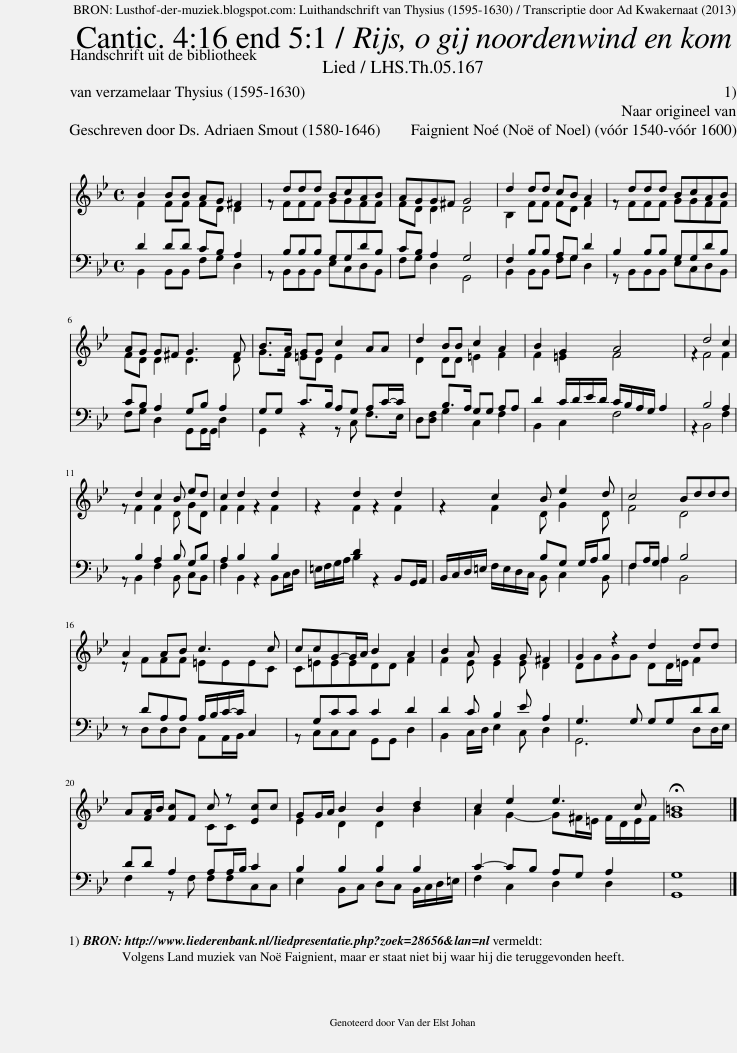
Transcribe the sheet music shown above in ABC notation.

X:1
%%score ( 1 2 ) ( 3 4 )
L:1/8
Q:1/2=50
M:4/4
I:linebreak $
K:Bb
V:1 treble
V:2 treble
V:3 bass
V:4 bass
V:1
 B2 BB AG ^F2 | z ddd BcAB | AGG^F G4 | d2 dd cB A2 | z ddd BcAB |$ %5
 AG D2 G3 ^F | B>A GG c2 AA | d2 BB c2 A2 | B2 G2 A4 | z2 d4 c2 |$ %10
 z d2 c2 B ed | c2 d2 z2 d2 | z2 d2 z2 d2 | z2 c2 B e2 d | c4 Bddd |$ %15
 A2 AB c3 c | ccG-G/A/ B2 A2 | B2 A G2 G ^F2 | G2 z2 d2 dd |$ A[FA]/B/ [Fc]F c z [Ec]c | %20
 GG/A/ B2 B2 d2 | c2 e2 e3 c | !fermata!=B8 |] %23
V:2
 F2 FF FD D2 | x FFF GGFF | FD D2 D4 | B,2 FF FD F2 | x FFF GGFF |$ %5
 FD G^F D3 D | G>F =ED E2 x2 | D2 DD =E2 F2 | F2 =E2 F4 | x2 F4 F2 |$ %10
 x F2 F2 D GD | F2 F2 x2 F2 | x2 F2 x2 F2 | x2 F2 D G2 D | F4 D4 |$ %15
 z FFF =EEEC | C=EEEDD F2 | F2 E E2 E D2 | DGGG DD/=E/ F2 |$ x4 CC x2 | %20
 E2 D2 D2 B2 | A2 G2- G^F/=E/ F/D/E/F/ | G8 |] %23
V:3
 D2 DD CB, A,2 | z B,B,B, G,G,DB, | CB, A,2 G,4 | F,2 B,B, A,G, D2 | B,2 B,B, G,G,DB, |$ %5
 CB, A,2 G,B, A,2 | G,G, C>B, A,G, A,C/-C/ | D,[D,F,] G,2 C,2 F,2 | D2 C/D/E/D/ C/B,/A,/G,/ A,2 | z2 B,4 A,2 |$ %10
 z B,2 A,2 B, G,B, | A,2 B,2 z2 B,2 | =E,/F,/G,/A,/ D2 z2 B,,G,,/A,,/ | B,,/C,/D,/=E,/ F,/E,/D,/C,/ B,G, G,/A,/B, | F,A,/G,/ A,2 B,4 |$ %15
 z DA,A, A,/B,/C/-C/ C,2 | z G,CC C2 D2 | D2 C B,2 E A,2 | G,3 G, G,G,DD |$ DD A,2 A,A,/B,/ C2 | %20
 B,2 B,2 B,2 B,2 | C2- CB, A,G, A,2 | G,8 |] %23
V:4
 B,,2 B,,B,, F,G, D,2 | x B,,B,,B,, E,C,D,B,, | F,G, D,2 G,,4 | B,,2 B,,B,, F,G, D,2 | z B,,B,,B,, E,C,D,B,, |$ %5
 F,G, D,2 G,,G,,/G,,/ D,2 | G,,2 z2 z C, F,>E, | x2 B,>A, G,G, A,A, | B,,2 C,2 F,4 | x2 B,,4 F,2 |$ %10
 x B,,2 F,2 B,, C,B,, | F,2 B,,2 x2 B,,C,/D,/ | x2 B,2 x4 | x4 B,, C,2 B,, | F,2 A,2 B,,4 |$ %15
 x D,D,D, A,,A,,/B,,/ x2 | x C,C,C, G,,G,, D,2 | B,,2 C,/D,/ E,2 C, D,2 | G,,6 D,D,/E,/ |$ F,2 z F, F,F,C,C, | %20
 E,2 B,,C, D,C, B,,/C,/D,/=E,/ | F,2 C,2 D,2 D,2 | G,,8 |] %23
